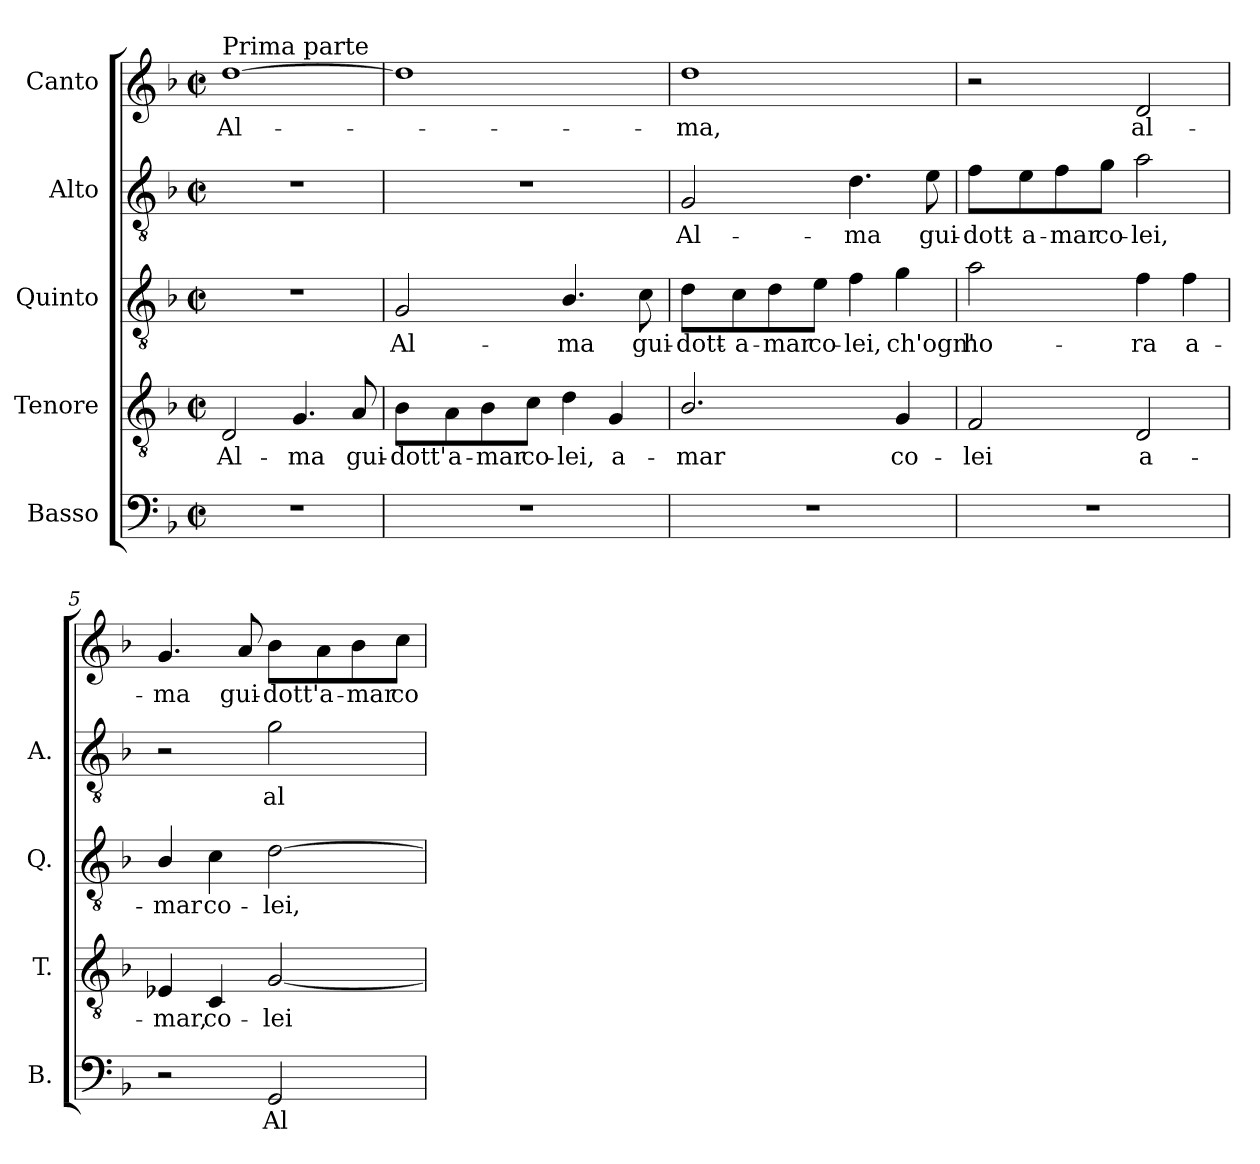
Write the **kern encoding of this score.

**kern	**text	**kern	**text	**kern	**text	**kern	**text	**kern	**text
*part5	*part5	*part4	*part4	*part3	*part3	*part2	*part2	*part1	*part1
*staff5	*staff5	*staff4	*staff4	*staff3	*staff3	*staff2	*staff2	*staff1	*staff1
*I"Basso	*	*I"Tenore	*	*I"Quinto	*	*I"Alto	*	*I"Canto	*
*I'B.	*	*I'T.	*	*I'Q.	*	*I'A.	*	*	*
!!LO:PB:g=z
*clefF4	*	*clefGv2	*	*clefGv2	*	*clefGv2	*	*clefG2	*
*	*	*ITrd7c12	*	*ITrd7c12	*	*ITrd7c12	*	*	*
*k[b-]	*	*k[b-]	*	*k[b-]	*	*k[b-]	*	*k[b-]	*
*F:	*	*F:	*	*F:	*	*F:	*	*F:	*
*M2/2	*	*M2/2	*	*M2/2	*	*M2/2	*	*M2/2	*
*met(c|)	*	*met(c|)	*	*met(c|)	*	*met(c|)	*	*met(c|)	*
=1	=1	=1	=1	=1	=1	=1	=1	=1	=1
!	!	!	!LO:LY:b:color=#000000	!	!	!	!	!	!
!	!	!	!	!	!	!	!	!LO:TX:a:t=Prima parte	!
!	!	!	!	!	!	!	!	!	!LO:LY:b:color=#000000
1r	.	2DDi/	Al-	1r	.	1r	.	[1ddi	Al-
!	!	!	!LO:LY:b:color=#000000	!	!	!	!	!	!
.	.	4.GGi/	-ma	.	.	.	.	.	.
!	!	!	!LO:LY:b:color=#000000	!	!	!	!	!	!
.	.	8AAi/	gui-	.	.	.	.	.	.
=2	=2	=2	=2	=2	=2	=2	=2	=2	=2
!	!	!	!LO:LY:b:color=#000000	!	!	!	!	!	!
!	!	!	!	!	!LO:LY:b:color=#000000	!	!	!	!
1r	.	8BB-i\L	-dott'	2GGi/	Al-	1r	.	1ddi]	.
!	!	!	!LO:LY:b:color=#000000	!	!	!	!	!	!
.	.	8AAi\	a-	.	.	.	.	.	.
!	!	!	!LO:LY:b:color=#000000	!	!	!	!	!	!
.	.	8BB-i\	-mar	.	.	.	.	.	.
!	!	!	!LO:LY:b:color=#000000	!	!	!	!	!	!
.	.	8Ci\J	co-	.	.	.	.	.	.
!	!	!	!LO:LY:b:color=#000000	!	!	!	!	!	!
!	!	!	!	!	!LO:LY:b:color=#000000	!	!	!	!
.	.	4Di\	-lei,	4.BB-i/	-ma	.	.	.	.
!	!	!	!LO:LY:b:color=#000000	!	!	!	!	!	!
.	.	4GGi/	a-	.	.	.	.	.	.
!	!	!	!	!	!LO:LY:b:color=#000000	!	!	!	!
.	.	.	.	8Ci\	gui-	.	.	.	.
=3	=3	=3	=3	=3	=3	=3	=3	=3	=3
!	!	!	!LO:LY:b:color=#000000	!	!	!	!	!	!
!	!	!	!	!	!LO:LY:b:color=#000000	!	!	!	!
!	!	!	!	!	!	!	!LO:LY:b:color=#000000	!	!
!	!	!	!	!	!	!	!	!	!LO:LY:b:color=#000000
1r	.	2.BB-i/	-mar	8Di\L	-dott-	2GGi/	Al-	1ddi	-ma,
!	!	!	!	!	!LO:LY:b:color=#000000	!	!	!	!
.	.	.	.	8Ci\	-a-	.	.	.	.
!	!	!	!	!	!LO:LY:b:color=#000000	!	!	!	!
.	.	.	.	8Di\	-mar	.	.	.	.
!	!	!	!	!	!LO:LY:b:color=#000000	!	!	!	!
.	.	.	.	8Ei\J	co-	.	.	.	.
!	!	!	!	!	!LO:LY:b:color=#000000	!	!	!	!
!	!	!	!	!	!	!	!LO:LY:b:color=#000000	!	!
.	.	.	.	4Fi\	-lei,	4.Di\	-ma	.	.
!	!	!	!LO:LY:b:color=#000000	!	!	!	!	!	!
!	!	!	!	!	!LO:LY:b:color=#000000	!	!	!	!
.	.	4GGi/	co-	4Gi\	ch'ogn'	.	.	.	.
!	!	!	!	!	!	!	!LO:LY:b:color=#000000	!	!
.	.	.	.	.	.	8Ei\	gui-	.	.
=4	=4	=4	=4	=4	=4	=4	=4	=4	=4
!	!	!	!LO:LY:b:color=#000000	!	!	!	!	!	!
!	!	!	!	!	!LO:LY:b:color=#000000	!	!	!	!
!	!	!	!	!	!	!	!LO:LY:b:color=#000000	!	!
1r	.	2FFi/	-lei	2Ai\	ho-	8Fi\L	-dott-	2r	.
!	!	!	!	!	!	!	!LO:LY:b:color=#000000	!	!
.	.	.	.	.	.	8Ei\	-a-	.	.
!	!	!	!	!	!	!	!LO:LY:b:color=#000000	!	!
.	.	.	.	.	.	8Fi\	-mar	.	.
!	!	!	!	!	!	!	!LO:LY:b:color=#000000	!	!
.	.	.	.	.	.	8Gi\J	co-	.	.
!	!	!	!LO:LY:b:color=#000000	!	!	!	!	!	!
!	!	!	!	!	!LO:LY:b:color=#000000	!	!	!	!
!	!	!	!	!	!	!	!LO:LY:b:color=#000000	!	!
!	!	!	!	!	!	!	!	!	!LO:LY:b:color=#000000
.	.	2DDi/	a-	4Fi\	-ra	2Ai\	-lei,	2di/	al-
!	!	!	!	!	!LO:LY:b:color=#000000	!	!	!	!
.	.	.	.	4Fi\	a-	.	.	.	.
=5	=5	=5	=5	=5	=5	=5	=5	=5	=5
!	!	!	!LO:LY:b:color=#000000	!	!	!	!	!	!
!	!	!	!	!	!LO:LY:b:color=#000000	!	!	!	!
!	!	!	!	!	!	!	!	!	!LO:LY:b:color=#000000
2r	.	4EE-Xi/	-mar,	4BB-i/	-mar	2r	.	4.gi/	-ma
!	!	!	!LO:LY:b:color=#000000	!	!	!	!	!	!
!	!	!	!	!	!LO:LY:b:color=#000000	!	!	!	!
.	.	4CCi/	co-	4Ci\	co-	.	.	.	.
!	!	!	!	!	!	!	!	!	!LO:LY:b:color=#000000
.	.	.	.	.	.	.	.	8ai/	gui-
!	!LO:LY:b:color=#000000	!	!	!	!	!	!	!	!
!	!	!	!LO:LY:b:color=#000000	!	!	!	!	!	!
!	!	!	!	!	!LO:LY:b:color=#000000	!	!	!	!
!	!	!	!	!	!	!	!LO:LY:b:color=#000000	!	!
!	!	!	!	!	!	!	!	!	!LO:LY:b:color=#000000
2GGi/	Al-	[2GGi/	-lei	[2Di\	-lei,	2Gi\	al-	8b-i\L	-dott'
!	!	!	!	!	!	!	!	!	!LO:LY:b:color=#000000
.	.	.	.	.	.	.	.	8ai\	a-
!	!	!	!	!	!	!	!	!	!LO:LY:b:color=#000000
.	.	.	.	.	.	.	.	8b-i\	-mar
!	!	!	!	!	!	!	!	!	!LO:LY:b:color=#000000
.	.	.	.	.	.	.	.	8cci\J	co-
=	=	=	=	=	=	=	=	=	=
*-	*-	*-	*-	*-	*-	*-	*-	*-	*-
